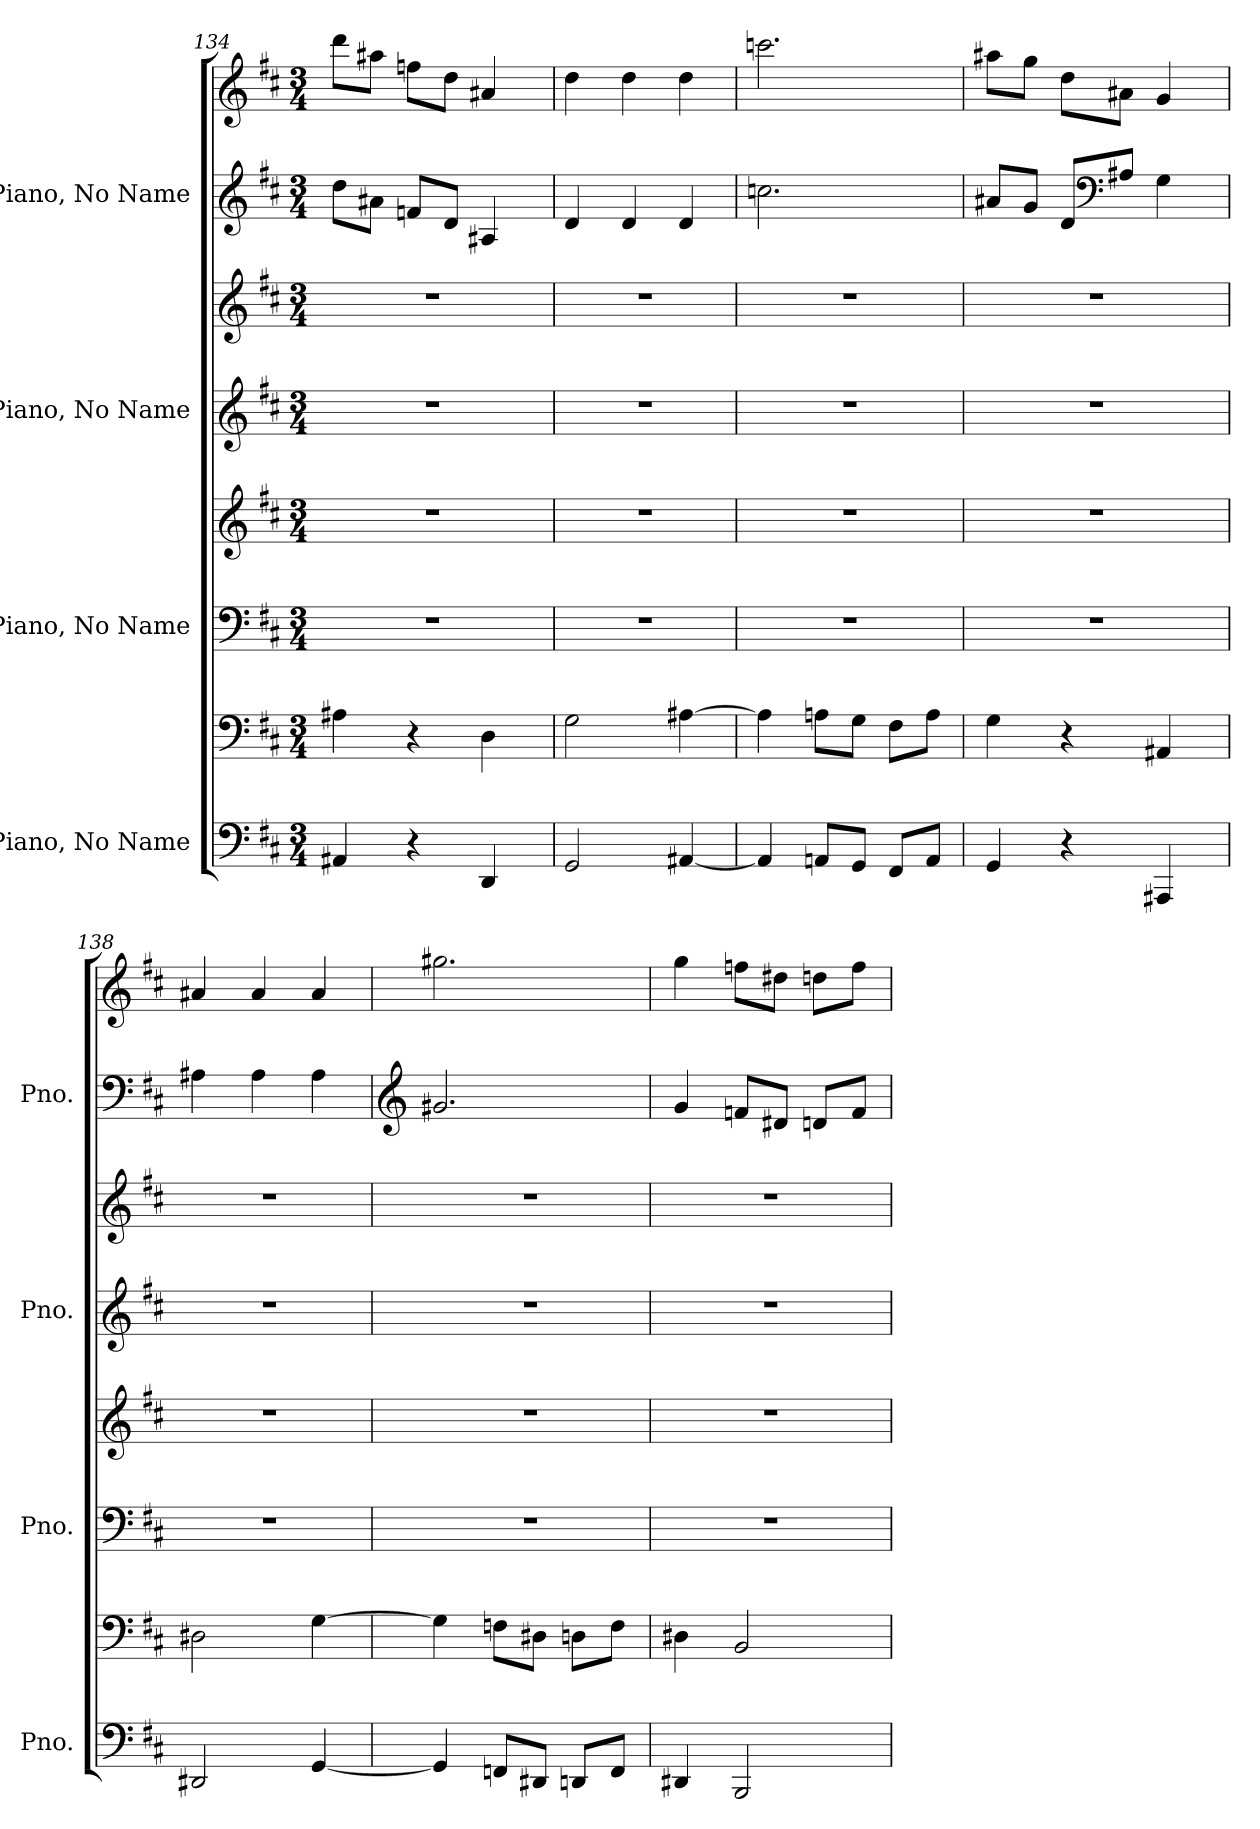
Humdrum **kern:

**kern	**kern	**kern	**kern	**kern	**kern	**kern	**kern
*part4	*part4	*part3	*part3	*part2	*part2	*part1	*part1
*staff8	*staff7	*staff6	*staff5	*staff4	*staff3	*staff2	*staff1
*I"Piano, No Name	*	*I"Piano, No Name	*	*I"Piano, No Name	*	*I"Piano, No Name	*
*I'Pno.	*	*I'Pno.	*	*I'Pno.	*	*I'Pno.	*
*clefF4	*clefF4	*clefF4	*clefG2	*clefG2	*clefG2	*clefG2	*clefG2
*k[f#c#]	*k[f#c#]	*k[f#c#]	*k[f#c#]	*k[f#c#]	*k[f#c#]	*k[f#c#]	*k[f#c#]
*M3/4	*M3/4	*M3/4	*M3/4	*M3/4	*M3/4	*M3/4	*M3/4
=134	=134	=134	=134	=134	=134	=134	=134
*	*	*	*	*	*	*	*^
4AA#X/	4A#X\	2.r	2.r	2.r	2.r	8dd\L	8ddd\L	2ryy
.	.	.	.	.	.	8a#X\J	8aa#X\J	.
4r	4r	.	.	.	.	8fn/L	8ffn\L	.
.	.	.	.	.	.	8d/J	8dd\J	.
4DD/	4D\	.	.	.	.	4A#X/	4a#X/	8.ryy
*	*	*	*	*	*	*	*MM156	*
.	.	.	.	.	.	.	.	16ryy
*	*	*	*	*	*	*	*v	*v
=135	=135	=135	=135	=135	=135	=135	=135
*	*	*	*	*	*	*	*MM157
2GG/	2G\	2.r	2.r	2.r	2.r	4d/	4dd\
.	.	.	.	.	.	4d/	4dd\
[4AA#X/	[4A#X\	.	.	.	.	4d/	4dd\
=136	=136	=136	=136	=136	=136	=136	=136
4AA#/]	4A#\]	2.r	2.r	2.r	2.r	2.ccn\	2.cccn\
8AAn/L	8An\L	.	.	.	.	.	.
8GG/J	8G\J	.	.	.	.	.	.
8FF#/L	8F#\L	.	.	.	.	.	.
8AA/J	8A\J	.	.	.	.	.	.
!!LO:PB:g=z
=137	=137	=137	=137	=137	=137	=137	=137
*	*	*	*	*	*	*	*^
4GG/	4G\	2.r	2.r	2.r	2.r	8a#X/L	8aa#X\L	2ryy
.	.	.	.	.	.	8g/J	8gg\J	.
4r	4r	.	.	.	.	8d/L	8dd\L	.
*	*	*	*	*	*	*clefF4	*	*
.	.	.	.	.	.	8A#X/J	8a#X\J	.
4AAA#X/	4AA#X/	.	.	.	.	4G\	4g/	8.ryy
*	*	*	*	*	*	*	*MM156	*
.	.	.	.	.	.	.	.	16ryy
*	*	*	*	*	*	*	*v	*v
=138	=138	=138	=138	=138	=138	=138	=138
*	*	*	*	*	*	*	*MM157
2DD#X/	2D#X\	2.r	2.r	2.r	2.r	4A#X\	4a#X/
.	.	.	.	.	.	4A#\	4a#/
[4GG/	[4G\	.	.	.	.	4A#\	4a#/
=139	=139	=139	=139	=139	=139	=139	=139
*	*	*	*	*	*	*clefG2	*
4GG/]	4G\]	2.r	2.r	2.r	2.r	2.g#X/	2.gg#X\
8FFn/L	8Fn\L	.	.	.	.	.	.
8DD#X/J	8D#X\J	.	.	.	.	.	.
8DDn/L	8Dn\L	.	.	.	.	.	.
8FF/J	8F\J	.	.	.	.	.	.
=140	=140	=140	=140	=140	=140	=140	=140
4DD#X/	4D#X\	2.r	2.r	2.r	2.r	4g/	4gg\
2BBB/	2BB/	.	.	.	.	8fn/L	8ffn\L
.	.	.	.	.	.	8d#X/J	8dd#X\J
.	.	.	.	.	.	8dn/L	8ddn\L
.	.	.	.	.	.	8f/J	8ff\J
=	=	=	=	=	=	=	=
*-	*-	*-	*-	*-	*-	*-	*-
